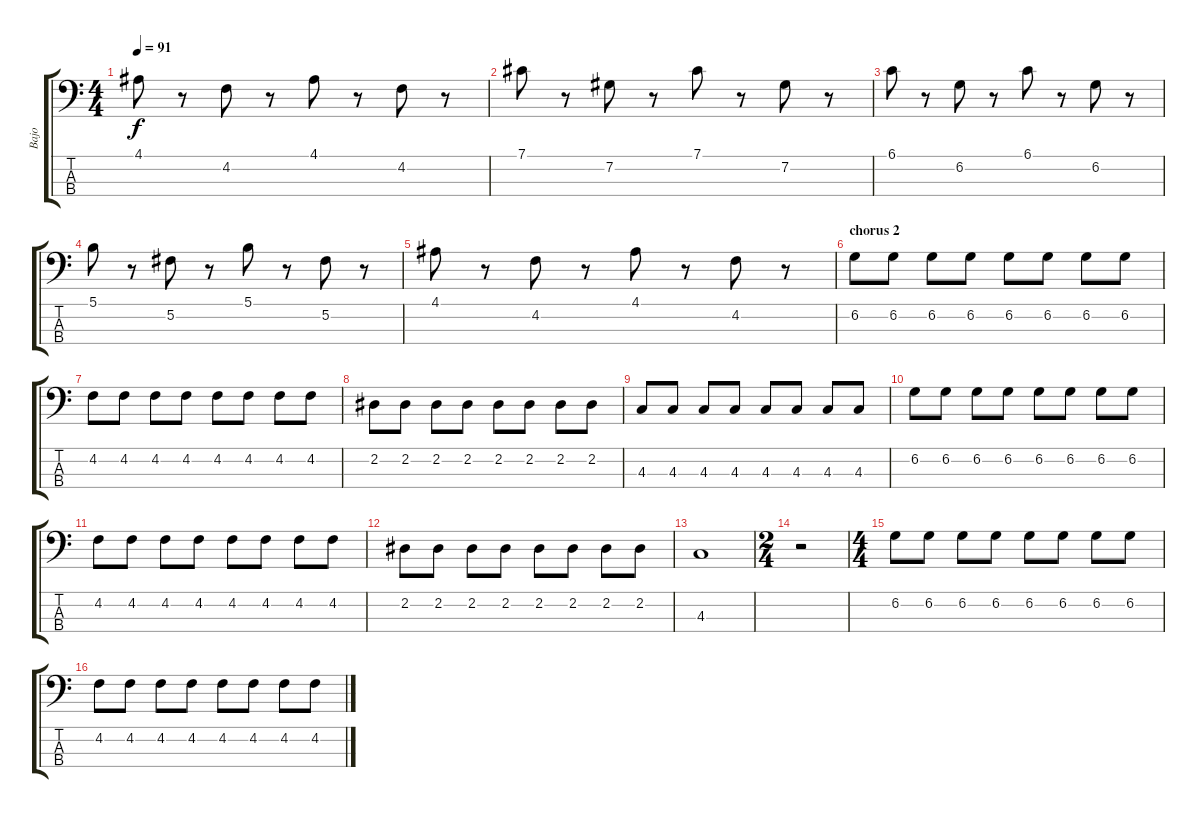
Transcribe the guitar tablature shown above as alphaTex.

\track ("Bajo" "Bajo") {instrument electricbasspick}
\staff {score tabs}
\tuning (Gb2 Db2 Ab1 Eb1) {hide}
\ts (4 4)
\tempo 91
\clef f4
\ks c
4.1.8{dy f} r.8 4.2.8 r.8 4.1.8 r.8 4.2.8 r.8 |
7.1.8 r.8 7.2.8 r.8 7.1.8 r.8 7.2.8 r.8 |
6.1.8 r.8 6.2.8 r.8 6.1.8 r.8 6.2.8 r.8 |
5.1.8 r.8 5.2.8 r.8 5.1.8 r.8 5.2.8 r.8 |
4.1.8 r.8 4.2.8 r.8 4.1.8 r.8 4.2.8 r.8 |
\section ("" "chorus 2")
6.2.8 6.2.8 6.2.8 6.2.8 6.2.8 6.2.8 6.2.8 6.2.8 |
4.2.8 4.2.8 4.2.8 4.2.8 4.2.8 4.2.8 4.2.8 4.2.8 |
2.2.8 2.2.8 2.2.8 2.2.8 2.2.8 2.2.8 2.2.8 2.2.8 |
4.3.8 4.3.8 4.3.8 4.3.8 4.3.8 4.3.8 4.3.8 4.3.8 |
6.2.8 6.2.8 6.2.8 6.2.8 6.2.8 6.2.8 6.2.8 6.2.8 |
4.2.8 4.2.8 4.2.8 4.2.8 4.2.8 4.2.8 4.2.8 4.2.8 |
2.2.8 2.2.8 2.2.8 2.2.8 2.2.8 2.2.8 2.2.8 2.2.8 |
4.3.1 |
\ts (2 4)
r.2 |
\ts (4 4)
6.2.8 6.2.8 6.2.8 6.2.8 6.2.8 6.2.8 6.2.8 6.2.8 |
4.2.8 4.2.8 4.2.8 4.2.8 4.2.8 4.2.8 4.2.8 4.2.8
